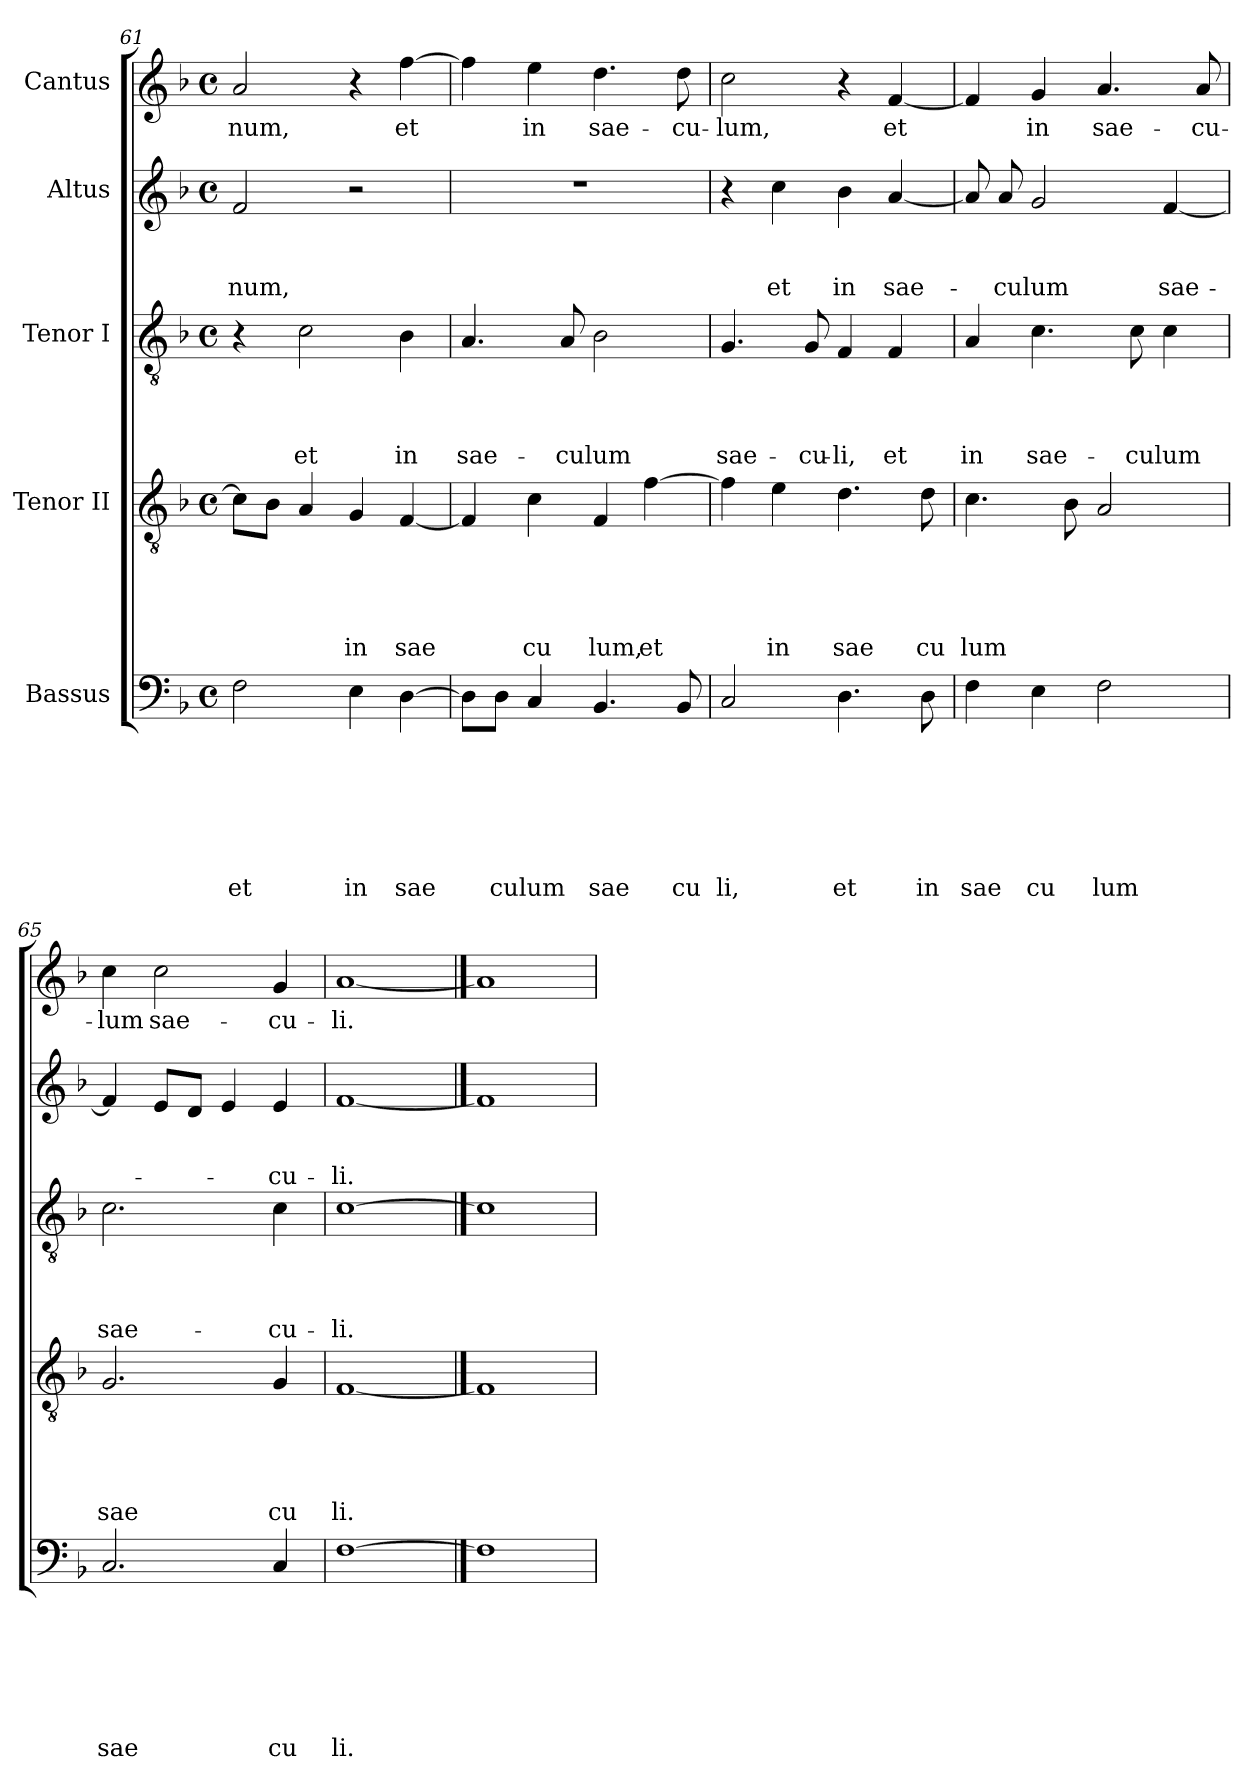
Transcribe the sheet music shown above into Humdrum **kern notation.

**kern	**text	**text	**text	**text	**text	**text	**text	**kern	**text	**text	**text	**text	**text	**kern	**text	**text	**text	**text	**kern	**text	**text	**text	**kern	**text
*part5	*part5	*part5	*part5	*part5	*part5	*part5	*part5	*part4	*part4	*part4	*part4	*part4	*part4	*part3	*part3	*part3	*part3	*part3	*part2	*part2	*part2	*part2	*part1	*part1
*staff5	*staff5	*staff5	*staff5	*staff5	*staff5	*staff5	*staff5	*staff4	*staff4	*staff4	*staff4	*staff4	*staff4	*staff3	*staff3	*staff3	*staff3	*staff3	*staff2	*staff2	*staff2	*staff2	*staff1	*staff1
*I"Bassus	*	*	*	*	*	*	*	*I"Tenor II	*	*	*	*	*	*I"Tenor I	*	*	*	*	*I"Altus	*	*	*	*I"Cantus	*
!!LO:LB:g=z
*clefF4	*	*	*	*	*	*	*	*clefGv2	*	*	*	*	*	*clefGv2	*	*	*	*	*clefG2	*	*	*	*clefG2	*
*k[b-]	*	*	*	*	*	*	*	*k[b-]	*	*	*	*	*	*k[b-]	*	*	*	*	*k[b-]	*	*	*	*k[b-]	*
*F:	*	*	*	*	*	*	*	*F:	*	*	*	*	*	*F:	*	*	*	*	*F:	*	*	*	*F:	*
*M4/4	*	*	*	*	*	*	*	*M4/4	*	*	*	*	*	*M4/4	*	*	*	*	*M4/4	*	*	*	*M4/4	*
*met(c)	*	*	*	*	*	*	*	*met(c)	*	*	*	*	*	*met(c)	*	*	*	*	*met(c)	*	*	*	*met(c)	*
=61	=61	=61	=61	=61	=61	=61	=61	=61	=61	=61	=61	=61	=61	=61	=61	=61	=61	=61	=61	=61	=61	=61	=61	=61
!	!	!	!	!	!	!	!LO:LY:b	!	!	!	!	!	!	!	!	!	!	!	!	!	!	!LO:LY:b	!	!LO:LY:b
2F\	.	.	.	.	.	.	et	8c\L]	.	.	.	.	.	4r	.	.	.	.	2f/	.	.	num,	2a/	num,
.	.	.	.	.	.	.	.	8B-\J	.	.	.	.	.	.	.	.	.	.	.	.	.	.	.	.
!	!	!	!	!	!	!	!	!	!	!	!	!	!	!	!	!	!	!LO:LY:b	!	!	!	!	!	!
.	.	.	.	.	.	.	.	4A/	.	.	.	.	.	2c\	.	.	.	et	.	.	.	.	.	.
!	!	!	!	!	!	!	!LO:LY:b	!	!	!	!	!	!LO:LY:b	!	!	!	!	!	!	!	!	!	!	!
4E\	.	.	.	.	.	.	in	4G/	.	.	.	.	in	.	.	.	.	.	2r	.	.	.	4r	.
!	!	!	!	!	!	!	!LO:LY:b	!	!	!	!	!	!LO:LY:b	!	!	!	!	!LO:LY:b	!	!	!	!	!	!LO:LY:b
[>4D\	.	.	.	.	.	.	sae	[<4F/	.	.	.	.	sae	4B-\	.	.	.	in	.	.	.	.	[>4ff\	et
=62	=62	=62	=62	=62	=62	=62	=62	=62	=62	=62	=62	=62	=62	=62	=62	=62	=62	=62	=62	=62	=62	=62	=62	=62
!	!	!	!	!	!	!	!	!	!	!	!	!	!	!	!	!	!	!LO:LY:b	!	!	!	!	!	!
8D\L]	.	.	.	.	.	.	.	4F/]	.	.	.	.	.	4.A/	.	.	.	sae-	1r	.	.	.	4ff\]	.
!	!	!	!	!	!	!	!LO:LY:b	!	!	!	!	!	!	!	!	!	!	!	!	!	!	!	!	!
8D\J	.	.	.	.	.	.	culum	.	.	.	.	.	.	.	.	.	.	.	.	.	.	.	.	.
!	!	!	!	!	!	!	!	!	!	!	!	!	!LO:LY:b	!	!	!	!	!	!	!	!	!	!	!LO:LY:b
4C/	.	.	.	.	.	.	.	4c\	.	.	.	.	cu	.	.	.	.	.	.	.	.	.	4ee\	in
!	!	!	!	!	!	!	!	!	!	!	!	!	!	!	!	!	!	!LO:LY:b	!	!	!	!	!	!
.	.	.	.	.	.	.	.	.	.	.	.	.	.	8A/	.	.	.	-culum	.	.	.	.	.	.
!	!	!	!	!	!	!	!LO:LY:b	!	!	!	!	!	!LO:LY:b	!	!	!	!	!	!	!	!	!	!	!LO:LY:b
4.BB-/	.	.	.	.	.	.	sae	4F/	.	.	.	.	lum,	2B-\	.	.	.	.	.	.	.	.	4.dd\	sae-
!	!	!	!	!	!	!	!	!	!	!	!	!	!LO:LY:b	!	!	!	!	!	!	!	!	!	!	!
.	.	.	.	.	.	.	.	[>4f\	.	.	.	.	et	.	.	.	.	.	.	.	.	.	.	.
!	!	!	!	!	!	!	!LO:LY:b	!	!	!	!	!	!	!	!	!	!	!	!	!	!	!	!	!LO:LY:b
8BB-/	.	.	.	.	.	.	cu	.	.	.	.	.	.	.	.	.	.	.	.	.	.	.	8dd\	-cu-
=63	=63	=63	=63	=63	=63	=63	=63	=63	=63	=63	=63	=63	=63	=63	=63	=63	=63	=63	=63	=63	=63	=63	=63	=63
!	!	!	!	!	!	!	!LO:LY:b	!	!	!	!	!	!	!	!	!	!	!LO:LY:b	!	!	!	!	!	!LO:LY:b
2C/	.	.	.	.	.	.	li,	4f\]	.	.	.	.	.	4.G/	.	.	.	sae-	4r	.	.	.	2cc\	-lum,
!	!	!	!	!	!	!	!	!	!	!	!	!	!LO:LY:b	!	!	!	!	!	!	!	!	!LO:LY:b	!	!
.	.	.	.	.	.	.	.	4e\	.	.	.	.	in	.	.	.	.	.	4cc\	.	.	et	.	.
!	!	!	!	!	!	!	!	!	!	!	!	!	!	!	!	!	!	!LO:LY:b	!	!	!	!	!	!
.	.	.	.	.	.	.	.	.	.	.	.	.	.	8G/	.	.	.	-cu-	.	.	.	.	.	.
!	!	!	!	!	!	!	!LO:LY:b	!	!	!	!	!	!LO:LY:b	!	!	!	!	!LO:LY:b	!	!	!	!LO:LY:b	!	!
4.D\	.	.	.	.	.	.	et	4.d\	.	.	.	.	sae	4F/	.	.	.	-li,	4b-\	.	.	in	4r	.
!	!	!	!	!	!	!	!	!	!	!	!	!	!	!	!	!	!	!LO:LY:b	!	!	!	!LO:LY:b	!	!LO:LY:b
.	.	.	.	.	.	.	.	.	.	.	.	.	.	4F/	.	.	.	et	[<4a/	.	.	sae-	[<4f/	et
!	!	!	!	!	!	!	!LO:LY:b	!	!	!	!	!	!LO:LY:b	!	!	!	!	!	!	!	!	!	!	!
8D\	.	.	.	.	.	.	in	8d\	.	.	.	.	cu	.	.	.	.	.	.	.	.	.	.	.
=64	=64	=64	=64	=64	=64	=64	=64	=64	=64	=64	=64	=64	=64	=64	=64	=64	=64	=64	=64	=64	=64	=64	=64	=64
!	!	!	!	!	!	!	!LO:LY:b	!	!	!	!	!	!LO:LY:b	!	!	!	!	!LO:LY:b	!	!	!	!	!	!
4F\	.	.	.	.	.	.	sae	4.c\	.	.	.	.	lum	4A/	.	.	.	in	8a/]	.	.	.	4f/]	.
!	!	!	!	!	!	!	!	!	!	!	!	!	!	!	!	!	!	!	!	!	!	!LO:LY:b	!	!
.	.	.	.	.	.	.	.	.	.	.	.	.	.	.	.	.	.	.	8a/	.	.	-culum	.	.
!	!	!	!	!	!	!	!LO:LY:b	!	!	!	!	!	!	!	!	!	!	!LO:LY:b	!	!	!	!	!	!LO:LY:b
4E\	.	.	.	.	.	.	cu	.	.	.	.	.	.	4.c\	.	.	.	sae-	2g/	.	.	.	4g/	in
.	.	.	.	.	.	.	.	8B-\	.	.	.	.	.	.	.	.	.	.	.	.	.	.	.	.
!	!	!	!	!	!	!	!LO:LY:b	!	!	!	!	!	!	!	!	!	!	!	!	!	!	!	!	!LO:LY:b
2F\	.	.	.	.	.	.	lum	2A/	.	.	.	.	.	.	.	.	.	.	.	.	.	.	4.a/	sae-
!	!	!	!	!	!	!	!	!	!	!	!	!	!	!	!	!	!	!LO:LY:b	!	!	!	!	!	!
.	.	.	.	.	.	.	.	.	.	.	.	.	.	8c\	.	.	.	-culum	.	.	.	.	.	.
!	!	!	!	!	!	!	!	!	!	!	!	!	!	!	!	!	!	!	!	!	!	!LO:LY:b	!	!
.	.	.	.	.	.	.	.	.	.	.	.	.	.	4c\	.	.	.	.	[<4f/	.	.	sae-	.	.
!	!	!	!	!	!	!	!	!	!	!	!	!	!	!	!	!	!	!	!	!	!	!	!	!LO:LY:b
.	.	.	.	.	.	.	.	.	.	.	.	.	.	.	.	.	.	.	.	.	.	.	8a/	-cu-
=65	=65	=65	=65	=65	=65	=65	=65	=65	=65	=65	=65	=65	=65	=65	=65	=65	=65	=65	=65	=65	=65	=65	=65	=65
!	!	!	!	!	!	!	!LO:LY:b	!	!	!	!	!	!LO:LY:b	!	!	!	!	!LO:LY:b	!	!	!	!	!	!LO:LY:b
2.C/	.	.	.	.	.	.	sae	2.G/	.	.	.	.	sae	2.c\	.	.	.	sae-	4f/]	.	.	.	4cc\	-lum
!	!	!	!	!	!	!	!	!	!	!	!	!	!	!	!	!	!	!	!	!	!	!	!	!LO:LY:b
.	.	.	.	.	.	.	.	.	.	.	.	.	.	.	.	.	.	.	8e/L	.	.	.	2cc\	sae-
.	.	.	.	.	.	.	.	.	.	.	.	.	.	.	.	.	.	.	8d/J	.	.	.	.	.
.	.	.	.	.	.	.	.	.	.	.	.	.	.	.	.	.	.	.	4e/	.	.	.	.	.
!	!	!	!	!	!	!	!LO:LY:b	!	!	!	!	!	!LO:LY:b	!	!	!	!	!LO:LY:b	!	!	!	!LO:LY:b	!	!LO:LY:b
4C/	.	.	.	.	.	.	cu	4G/	.	.	.	.	cu	4c\	.	.	.	-cu-	4e/	.	.	-cu-	4g/	-cu-
=66	=66	=66	=66	=66	=66	=66	=66	=66	=66	=66	=66	=66	=66	=66	=66	=66	=66	=66	=66	=66	=66	=66	=66	=66
!	!	!	!	!	!	!	!LO:LY:b	!	!	!	!	!	!LO:LY:b	!	!	!	!	!LO:LY:b	!	!	!	!LO:LY:b	!	!LO:LY:b
[1F	.	.	.	.	.	.	li.	[1F	.	.	.	.	li.	[1c	.	.	.	-li.	[1f	.	.	-li.	[1a	-li.
==67	==67	==67	==67	==67	==67	==67	==67	==67	==67	==67	==67	==67	==67	==67	==67	==67	==67	==67	==67	==67	==67	==67	==67	==67
1F]	.	.	.	.	.	.	.	1F]	.	.	.	.	.	1c]	.	.	.	.	1f]	.	.	.	1a]	.
=	=	=	=	=	=	=	=	=	=	=	=	=	=	=	=	=	=	=	=	=	=	=	=	=
*-	*-	*-	*-	*-	*-	*-	*-	*-	*-	*-	*-	*-	*-	*-	*-	*-	*-	*-	*-	*-	*-	*-	*-	*-
